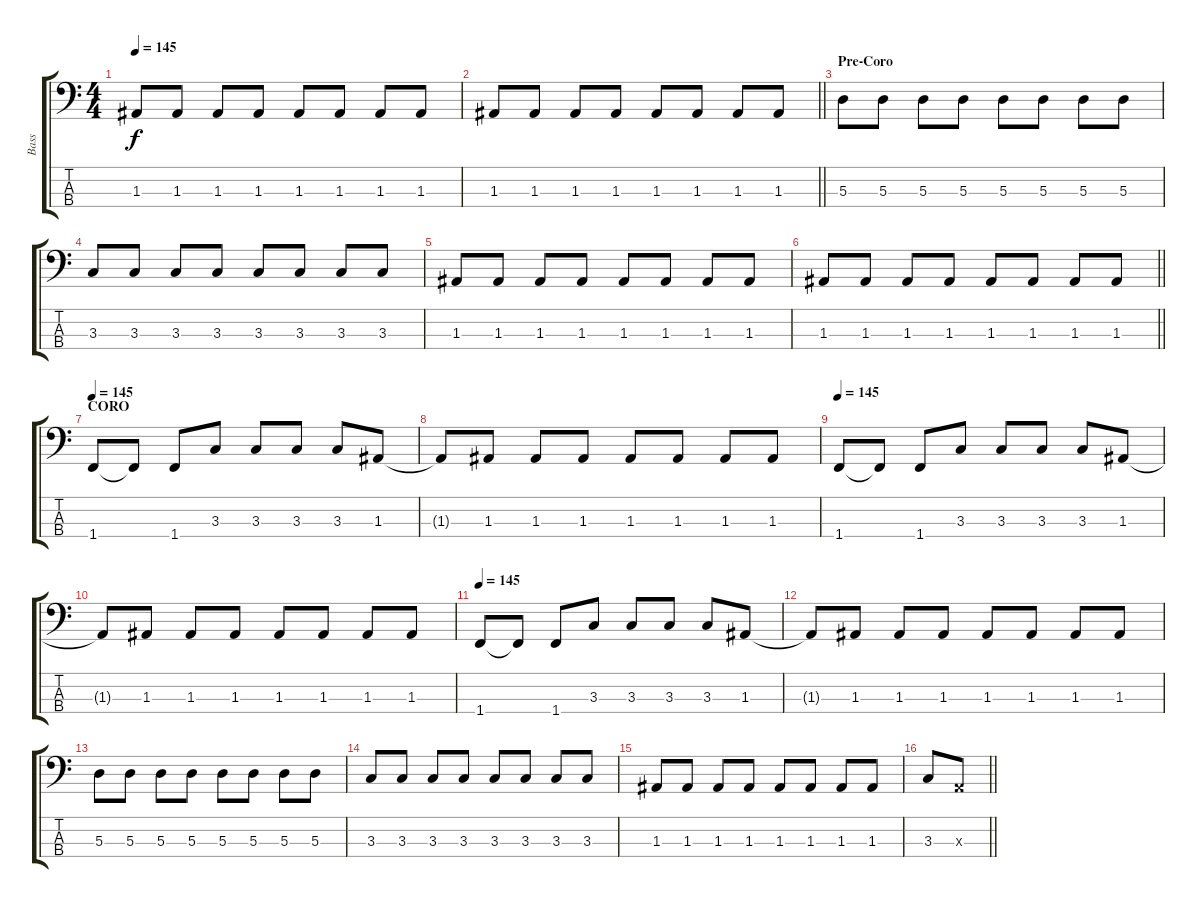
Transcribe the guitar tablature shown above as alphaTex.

\track ("Bass" "Bass") {instrument electricbasspick}
\staff {score tabs}
\tuning (G2 D2 A1 E1) {hide}
\ts (4 4)
\tempo 145
\clef f4
\ks c
1.3.8{dy f} 1.3.8 1.3.8 1.3.8 1.3.8 1.3.8 1.3.8 1.3.8 |
\barLineRight lightlight
1.3.8 1.3.8 1.3.8 1.3.8 1.3.8 1.3.8 1.3.8 1.3.8 |
\section ("" "Pre-Coro")
5.3.8 5.3.8 5.3.8 5.3.8 5.3.8 5.3.8 5.3.8 5.3.8 |
3.3.8 3.3.8 3.3.8 3.3.8 3.3.8 3.3.8 3.3.8 3.3.8 |
1.3.8 1.3.8 1.3.8 1.3.8 1.3.8 1.3.8 1.3.8 1.3.8 |
\barLineRight lightlight
1.3.8 1.3.8 1.3.8 1.3.8 1.3.8 1.3.8 1.3.8 1.3.8 |
\section ("" "CORO")
\tempo 145
1.4.8 1.4{t}.8 1.4.8 3.3.8 3.3.8 3.3.8 3.3.8 1.3.8 |
1.3{t}.8 1.3.8 1.3.8 1.3.8 1.3.8 1.3.8 1.3.8 1.3.8 |
\tempo 145
1.4.8 1.4{t}.8 1.4.8 3.3.8 3.3.8 3.3.8 3.3.8 1.3.8 |
1.3{t}.8 1.3.8 1.3.8 1.3.8 1.3.8 1.3.8 1.3.8 1.3.8 |
\tempo 145
1.4.8 1.4{t}.8 1.4.8 3.3.8 3.3.8 3.3.8 3.3.8 1.3.8 |
1.3{t}.8 1.3.8 1.3.8 1.3.8 1.3.8 1.3.8 1.3.8 1.3.8 |
5.3.8 5.3.8 5.3.8 5.3.8 5.3.8 5.3.8 5.3.8 5.3.8 |
3.3.8 3.3.8 3.3.8 3.3.8 3.3.8 3.3.8 3.3.8 3.3.8 |
1.3.8 1.3.8 1.3.8 1.3.8 1.3.8 1.3.8 1.3.8 1.3.8 |
\barLineRight lightlight
3.3.8 0.3{x}.8
